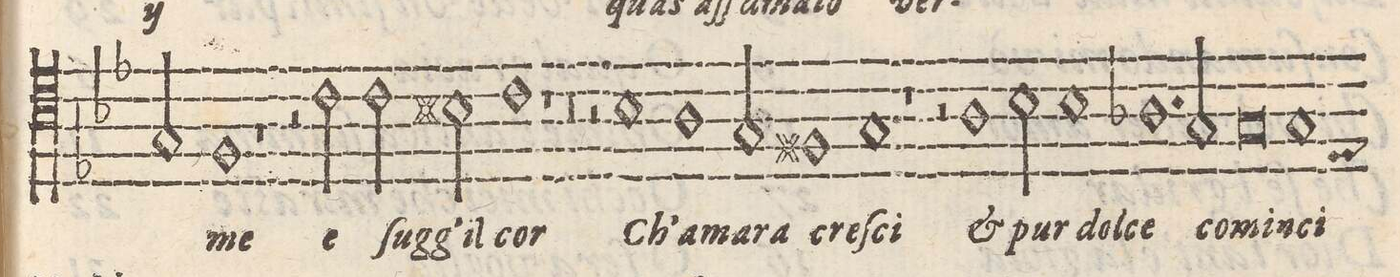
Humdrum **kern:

**kern	**text
*I"TENORE	*
*clefC4	*
*k[b-e-]	*
*met(C|)	*
*M2/2	*
2G/	.
=146-	=146-
1F	-me
=147-	=147-
1r	.
=148-	=148-
2r	.
2c\	e
=149-	=149-
2c\	ſug-
2Bn\	g'il
=150-	=150-
1c	cor
=151-	=151-
1r	.
=152-	=152-
0r	.
=153-	=153-
=154-	=154-
2r	.
1B-y\	Ch'a-
=155-	=155-
1A\	-ma-
=156-	=156-
2G/	-ra
=157-	=157-
1F#X	cre-
=158-	=158-
1G	ſci
=159-	=159-
1r	.
=160-	=160-
2r	.
1A\	et
=161-	=161-
2B-\	pur
=162-	=162-
1B-	dol-
=163-	=163-
1.A-	ce
=164-	=164-
2G/	co-
=165-	=165-
0G	-min-
=166-	=166-
=167-	=167-
1G	ci
=168-	=168-
*-	*-
